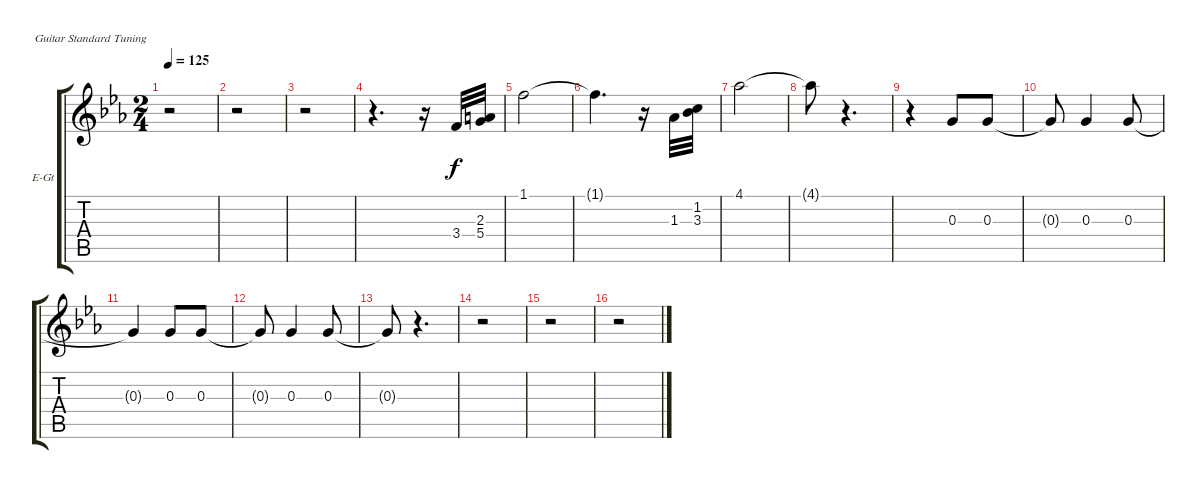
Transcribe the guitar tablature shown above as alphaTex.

\bracketExtendMode groupsimilarinstruments
\firstSystemTrackNameOrientation horizontal
\otherSystemsTrackNameOrientation horizontal
\track ("Гитара 1" "E-Gt") {instrument electricguitarjazz}
\staff {score tabs}
\tuning (E4 B3 G3 D3 A2 E2)
\ts (2 4)
\tempo 125
\clef g2
\ks cminor
r.2{dy f} |
r.2 |
r.2 |
r.4{d} r.16 3.4.32 (2.3 5.4).32 |
1.1.2 |
1.1{t}.4{d} r.16 1.3.32 (1.2 3.3).32 |
4.1.2 |
4.1{t}.8 r.4{d} |
r.4 0.3.8 0.3.8 |
0.3{t}.8 0.3.4 0.3.8 |
0.3{t}.4 0.3.8 0.3.8 |
0.3{t}.8 0.3.4 0.3.8 |
0.3{t}.8 r.4{d} |
r.2 |
r.2 |
r.2
